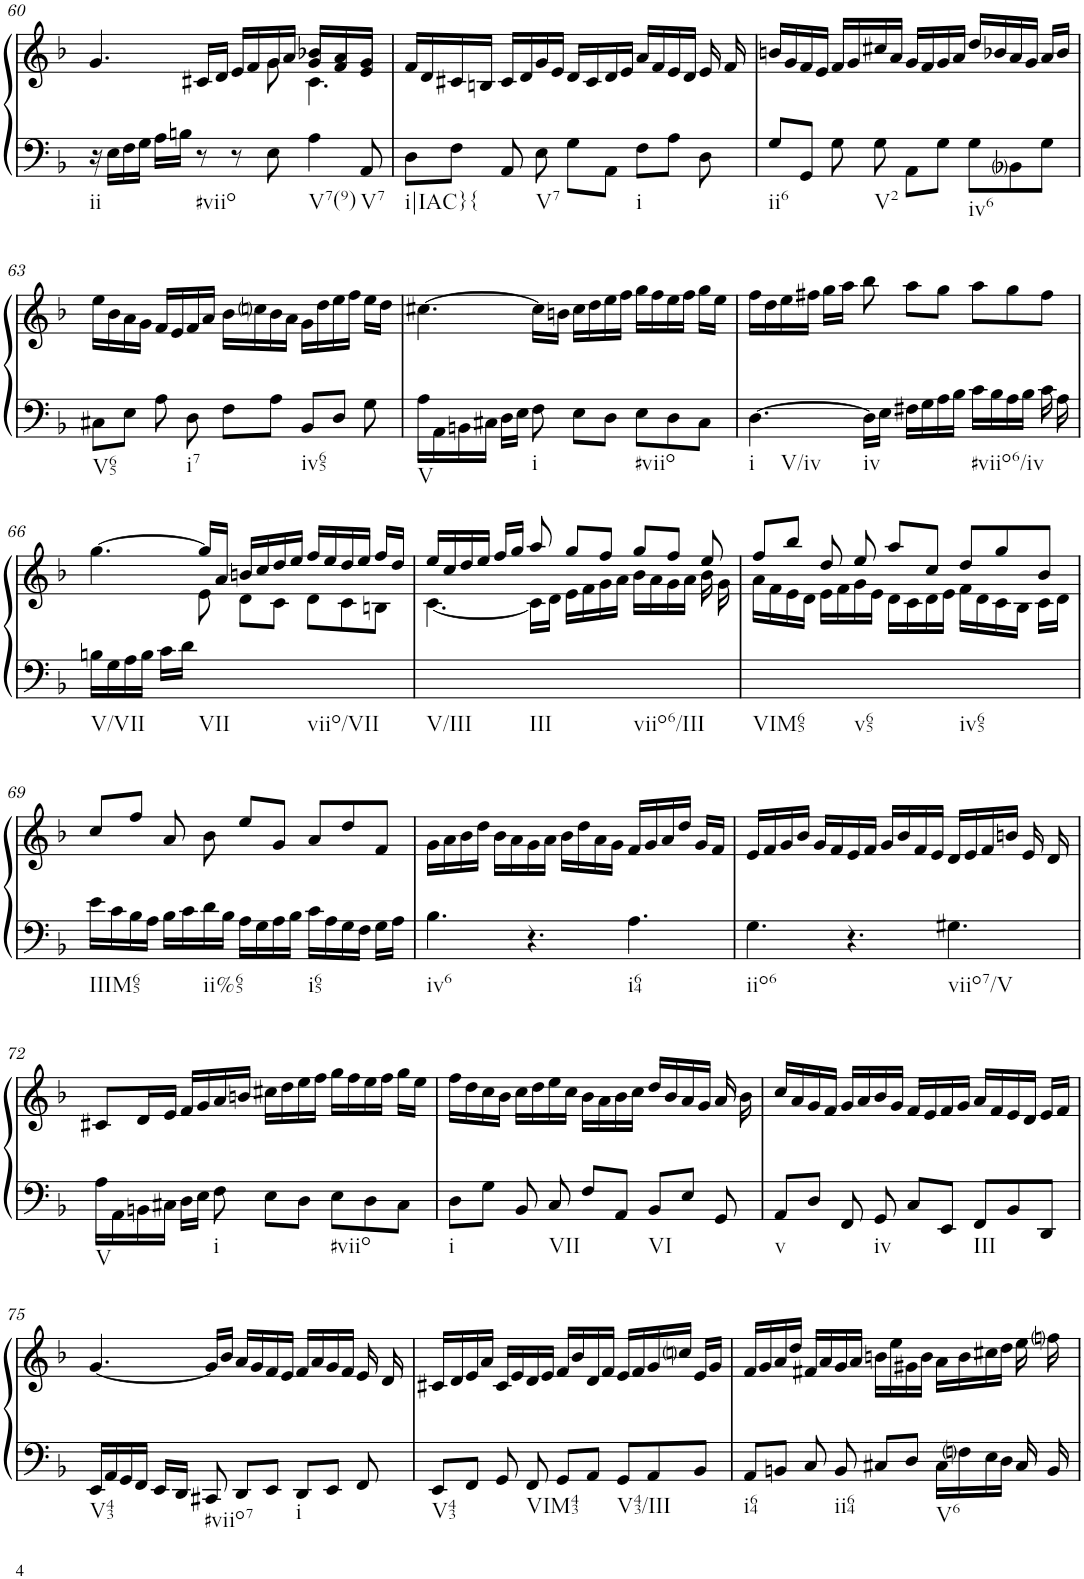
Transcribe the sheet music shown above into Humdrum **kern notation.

**kern	**kern
*part1	*part1
*staff2	*staff1
*I"Midi_2	*
!!LO:PB:g=z
*clefF4	*clefG2
*k[b-]	*k[b-]
*F:	*F:
*M9/8	*M9/8
=60	=60
*	*^
*	*	*^
!LO:TX:b:t=ii	!	!	!
16r	4.g/	4.ryy	4.ryy
16E\LL	.	.	.
16F\	.	.	.
16G\JJ	.	.	.
16A\LL	.	.	.
16Bn\JJ	.	.	.
!LO:TX:b:t=#viio	!	!	!
8r	16c#X/LL	4ryy	4.ryy
.	16d/JJ	.	.
8r	16e/LL	.	.
.	16f/	.	.
8E\	16g/	8g\	.
.	16a/JJ	.	.
!LO:TX:b:t=V7(9)	!	!	!
4A\	8g/L	4.c#\	8b-X/L
.	8f/	.	8a/
!LO:TX:b:t=V7	!	!	!
8AA/	8e/J	.	8g/J
=61	=61	=61	=61
!LO:TX:b:t=i|IAC}{	!	!	!
*	*v	*v	*v
8D\L	16f/LL
.	16d/
8F\J	16c#X/
.	16Bn/JJ
8AA/	16c#/LL
.	16d/
!LO:TX:b:t=V7	!
8E\	16g/
.	16e/JJ
8G\L	16d/LL
.	16c#/
8AA\J	16d/
.	16e/JJ
!LO:TX:b:t=i	!
8F\L	16a/LL
.	16f/
8A\J	16e/
.	16d/JJ
8D\	16e/
.	16f/
=62	=62
!LO:TX:b:t=ii6	!
8G/L	16bn/LL
.	16g/
8GG/J	16f/
.	16e/JJ
8G\	16f/LL
.	16g/
!LO:TX:b:t=V2	!
8G\	16cc#X/
.	16a/JJ
8AA\L	16g/LL
.	16f/
8G\J	16g/
.	16a/JJ
!LO:TX:b:t=iv6	!
8G\L	16dd/LL
.	16b-X/
8BB-i\	16a/
.	16g/JJ
8G\J	16a/LL
.	16b-/JJ
!!LO:LB:g=z
=63	=63
!LO:TX:b:t=V65	!
8C#X\L	16ee\LL
.	16b-\
8E\J	16a\
.	16g\JJ
8A\	16f/LL
.	16e/
!LO:TX:b:t=i7	!
8D\	16f/
.	16a/JJ
8F\L	16b-\LL
.	16ccni\
8A\J	16b-\
.	16a\JJ
!LO:TX:b:t=iv65	!
8BB-/L	16g\LL
.	16dd\
8D/J	16ee\
.	16ff\JJ
8G\	16ee\LL
.	16dd\JJ
=64	=64
!LO:TX:b:t=V	!
16A\LL	[4.cc#X\
16AA\	.
16BBn\	.
16C#X\JJ	.
16D\LL	.
16E\JJ	.
!LO:TX:b:t=i	!
8F\	16cc#\LL]
.	16bn\JJ
8E\L	16cc#\LL
.	16dd\
8D\J	16ee\
.	16ff\JJ
!LO:TX:b:t=#viio	!
8E\L	16gg\LL
.	16ff\
8D\	16ee\
.	16ff\JJ
8C#\J	16gg\LL
.	16ee\JJ
=65	=65
*	*^
!LO:TX:b:t=i	!	!
!LO:TX:b:t=V/iv	!	!
[4.D\	1ryy	16ff\LL
.	.	16dd\
.	.	16ee\
.	.	16ff#X\JJ
.	.	16gg\LL
.	.	16aa\JJ
!LO:TX:b:t=iv	!	!
16D\LL]	.	8bb-\
16E\JJ	.	.
16F#X\LL	.	8aa\L
16G\	.	.
16A\	.	8gg\J
16B-\JJ	.	.
!LO:TX:b:t=#viio6/iv	!	!
16c\LL	.	8aa\L
16B-\	.	.
16A\	.	8gg\
16B-\JJ	.	.
16c\	8ryy	8ff#\J
16A\	.	.
!!LO:LB:g=z	!!
=66	=66	=66
!LO:TX:b:t=V/VII	!	!
16Bn\LL	[4.gg\	4.ryy
16G\	.	.
16A\	.	.
16B\JJ	.	.
16c\LL	.	.
16d\JJ	.	.
!LO:TX:b:t=VII	!	!
!LO:TX:b:t=viio/VII	!	!
2.ryy	16gg/LL]	8e\
.	16a/JJ	.
.	16bn/LL	8d\L
.	16cc/	.
.	16dd/	8c\J
.	16ee/JJ	.
.	16ff/LL	8d\L
.	16ee/	.
.	16dd/	8c\
.	16ee/JJ	.
.	16ff/LL	8Bn\J
.	16dd/JJ	.
=67	=67	=67
!LO:TX:b:t=V/III	!	!
!LO:TX:b:t=III	!	!
!LO:TX:b:t=viio6/III	!	!
1ryy	16ee/LL	[4.c\
.	16cc/	.
.	16dd/	.
.	16ee/JJ	.
.	16ff/LL	.
.	16gg/JJ	.
.	8aa/	16c\LL]
.	.	16d\JJ
.	8gg/L	16e\LL
.	.	16f\
.	8ff/J	16g\
.	.	16a\JJ
.	8gg/L	16b-\LL
.	.	16a\
.	8ff/J	16g\
.	.	16a\JJ
8ryy	8ee/	16b-\
.	.	16g\
=68	=68	=68
!LO:TX:b:t=VIM65	!	!
!LO:TX:b:t=v65	!	!
!LO:TX:b:t=iv65	!	!
1ryy	8ff/L	16a\LL
.	.	16f\
.	8bb-/J	16e\
.	.	16d\JJ
.	8dd/	16e\LL
.	.	16f\
.	8ee/	16g\
.	.	16e\JJ
.	8aa/L	16d\LL
.	.	16c\
.	8cc/J	16d\
.	.	16e\JJ
.	8dd/L	16f\LL
.	.	16d\
.	8gg/	16c\
.	.	16B-\JJ
8ryy	8b-/J	16c\LL
.	.	16d\JJ
!!LO:LB:g=z	!!
=69	=69	=69
!LO:TX:b:t=IIIM65	!	!
16e\LL	8cc/L	1ryy
16c\	.	.
16B-\	8ff/J	.
16A\JJ	.	.
16B-\LL	8a/	.
16c\	.	.
!LO:TX:b:t=ii%65	!	!
16d\	8b-\	.
16B-\JJ	.	.
16A\LL	8ee/L	.
16G\	.	.
16A\	8g/J	.
16B-\JJ	.	.
!LO:TX:b:t=i65	!	!
16c\LL	8a/L	.
16A\	.	.
16G\	8dd/	.
16F\JJ	.	.
16G\LL	8f/J	8ryy
16A\JJ	.	.
=70	=70	=70
!LO:TX:b:t=iv6	!	!
4.B-\	4.ryy	16g\LL
.	.	16a\
.	.	16b-\
.	.	16dd\JJ
.	.	16b-\LL
.	.	16a\
4.r	4.ryy	16g\
.	.	16a\JJ
.	.	16b-\LL
.	.	16dd\
.	.	16a\
.	.	16g\JJ
!LO:TX:b:t=i64	!	!
4.A\	16f/LL	4.ryy
.	16g/	.
.	16a/	.
.	16dd/JJ	.
.	16g/LL	.
.	16f/JJ	.
*	*v	*v
=71	=71
!LO:TX:b:t=iio6	!
4.G\	16e/LL
.	16f/
.	16g/
.	16b-/JJ
.	16g/LL
.	16f/
4.r	16e/
.	16f/JJ
.	16g/LL
.	16b-/
.	16f/
.	16e/JJ
!LO:TX:b:t=viio7/V	!
4.G#X\	16d/LL
.	16e/
.	16f/
.	16bn/JJ
.	16e/
.	16d/
!!LO:LB:g=z
=72	=72
!LO:TX:b:t=V	!
16A\LL	8c#X/L
16AA\	.
16BBn\	16d/L
16C#X\JJ	16e/JJ
16D\LL	16f/LL
16E\JJ	16g/
!LO:TX:b:t=i	!
8F\	16a/
.	16bn/JJ
8E\L	16cc#X\LL
.	16dd\
8D\J	16ee\
.	16ff\JJ
!LO:TX:b:t=#viio	!
8E\L	16gg\LL
.	16ff\
8D\	16ee\
.	16ff\JJ
8C#\J	16gg\LL
.	16ee\JJ
=73	=73
!LO:TX:b:t=i	!
8D\L	16ff\LL
.	16dd\
8G\J	16cc\
.	16b-\JJ
8BB-/	16cc\LL
.	16dd\
!LO:TX:b:t=VII	!
8C/	16ee\
.	16cc\JJ
8F/L	16b-\LL
.	16a\
8AA/J	16b-\
.	16cc\JJ
!LO:TX:b:t=VI	!
8BB-/L	16dd/LL
.	16b-/
8E/J	16a/
.	16g/JJ
8GG/	16a/
.	16b-\
=74	=74
!LO:TX:b:t=v	!
8AA/L	16cc/LL
.	16a/
8D/J	16g/
.	16f/JJ
8FF/	16g/LL
.	16a/
!LO:TX:b:t=iv	!
8GG/	16b-/
.	16g/JJ
8C/L	16f/LL
.	16e/
8EE/J	16f/
.	16g/JJ
!LO:TX:b:t=III	!
8FF/L	16a/LL
.	16f/
8BB-/	16e/
.	16d/JJ
8DD/J	16e/LL
.	16f/JJ
!!LO:LB:g=z
=75	=75
!LO:TX:b:t=V43	!
16EE/LL	[4.g/
16AA/	.
16GG/	.
16FF/JJ	.
16EE/LL	.
16DD/JJ	.
!LO:TX:b:t=#viio7	!
8CC#X/	16g/LL]
.	16b-/JJ
8DD/L	16a/LL
.	16g/
8EE/J	16f/
.	16e/JJ
!LO:TX:b:t=i	!
8DD/L	16f/LL
.	16a/
8EE/J	16g/
.	16f/JJ
8FF/	16e/
.	16d/
=76	=76
!LO:TX:b:t=V43	!
8EE/L	16c#X/LL
.	16d/
8FF/J	16e/
.	16a/JJ
8GG/	16c#/LL
.	16e/
!LO:TX:b:t=VIM43	!
8FF/	16d/
.	16e/JJ
8GG/L	16f/LL
.	16b-/
8AA/J	16d/
.	16f/JJ
!LO:TX:b:t=V43/III	!
8GG/L	16e/LL
.	16f/
8AA/	16g/
.	16ccni/JJ
8BB-/J	16e/LL
.	16g/JJ
=77	=77
!LO:TX:b:t=i64	!
8AA/L	16f/LL
.	16g/
8BBn/J	16a/
.	16dd/JJ
8C/	16f#X/LL
.	16a/
!LO:TX:b:t=ii64	!
8BB/	16g/
.	16a/JJ
8C#X/L	16bn\LL
.	16ee\
8D/J	16g#X\
.	16b\JJ
!LO:TX:b:t=V6	!
16C#\LL	16a\LL
16Fni\	16b\
16E\	16cc#X\
16D\JJ	16dd\JJ
16C#/	16ee\
16BB/	16ffni\
=	=
*-	*-
